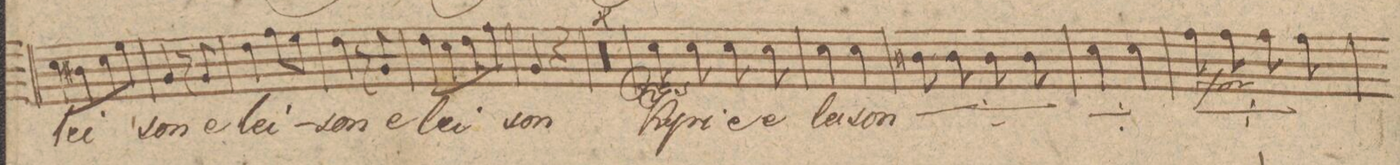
**kern	**text	**dynam
*I"Tenore	*	*
*clefC4	*	*
*k[f#c#g#d#]	*	*
*M2/4	*	*
8B\L	-lei-	.
8A#X\	.	.
8B\	.	.
8d#\J	.	.
=87	=87	=87
4F#/	-son	.
8r	.	.
8F#/	e-	.
=88	=88	=88
4c#\	-lei-	.
8e\L	.	.
8d#\J	.	.
=89	=89	=89
4c#\	-son	.
8r	.	.
8F#/	e-	.
=90	=90	=90
8c#\L	-lei-	.
8B\	.	.
8c#\	.	.
8e\J	.	.
=91	=91	=91
4F#/	-son	.
4r	.	.
=92	=92	=92
0r	.	.
=93	=93	=93
=94	=94	=94
=95	=95	=95
=96	=96	=96
8B\	Ky-	<
8B\	-ri-	.
8B\	-e	.
8B\	e-	.
=97	=97	=97
4B\	-lei-	.
4B\	-son	.
=98	=98	=98
*	*ij	*
8A#X\	Ky-	.
8A#\	-ri-	.
8A#\	-e	.
8A#\	e-	.
=99	=99	=99
4B\	-lei-	.
4B\	-son	.
=100	=100	=100
8e\	Ky-	.
.	.	f
8e\	-ri-	.
8e\	-e	.
8e\	e-	.
=101	=101	=101
*-	*-	*-
